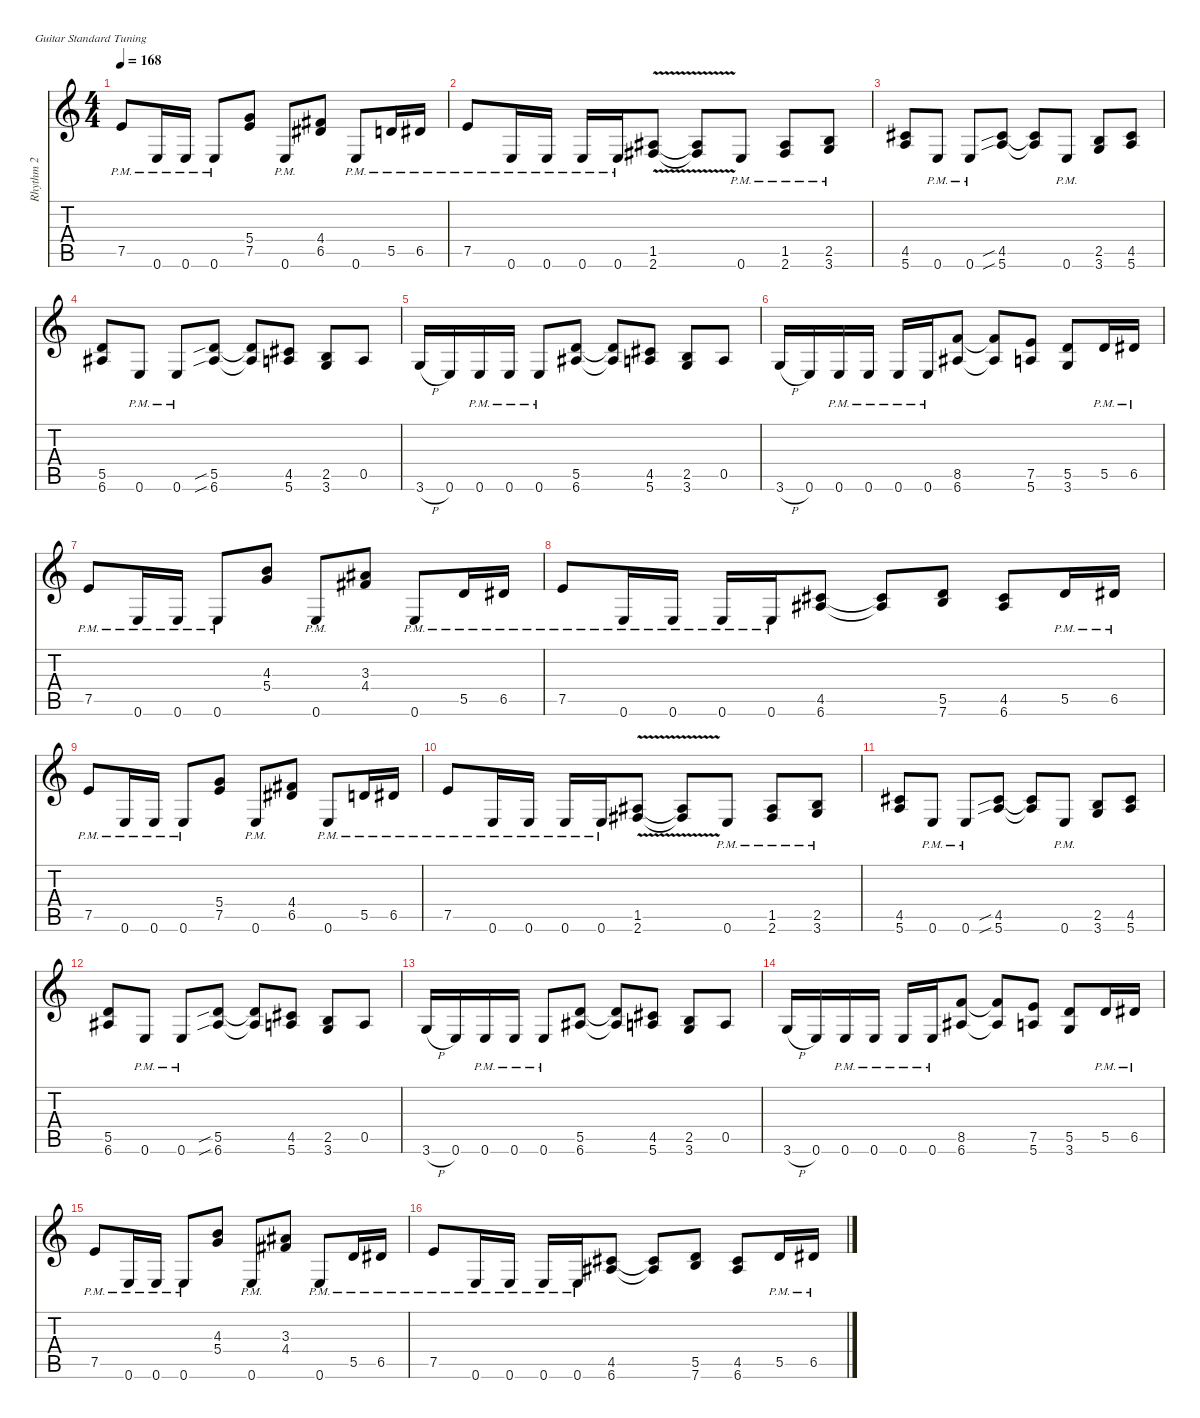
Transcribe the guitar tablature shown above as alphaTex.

\defaultSystemsLayout 4
\hideDynamics
\bracketExtendMode nobrackets
\firstSystemTrackNameMode fullname
\otherSystemsTrackNameOrientation horizontal
\track ("Rhythm 2" "dist.guit.") {defaultSystemsLayout 4 instrument distortionguitar}
\staff {score tabs}
\tuning (E4 B3 G3 D3 A2 E2)
\ts (4 4)
\tempo 168
\clef g2
\ks c
7.5{pm}.8{dy f beam Up} 0.6{pm}.16{beam Up} 0.6{pm}.16{beam Up} 0.6{pm}.8{beam Up} (5.4 7.5).8{beam Up} 0.6{pm}.8{beam Up} (4.4{acc #} 6.5{acc #}).8{beam Up} 0.6{pm}.8{beam Up} 5.5{pm}.16{beam Up} 6.5{pm acc #}.16{beam Up} |
7.5{pm}.8{beam Up} 0.6{pm}.16{beam Up} 0.6{pm}.16{beam Up} 0.6{pm}.16{beam Up} 0.6{pm}.16{beam Up} (1.5{v acc #} 2.6{v acc #}).8{beam Up} (1.5{v t acc #} 2.6{v t acc #}).8{beam Up} 0.6{pm}.8{beam Up} (1.5{pm acc #} 2.6{pm acc #}).8{beam Up} (2.5{pm} 3.6{pm}).8{beam Up} |
(4.5{acc #} 5.6).8{beam Up} 0.6{pm}.8{beam Up} 0.6{pm}.8{beam Up} (4.5{sib acc #} 5.6{sib}).8{beam Up} (4.5{t acc #} 5.6{t}).8{beam Up} 0.6{pm}.8{beam Up} (2.5 3.6).8{beam Up} (4.5{acc #} 5.6).8{beam Up} |
(5.5 6.6{acc #}).8{beam Up} 0.6{pm}.8{beam Up} 0.6{pm}.8{beam Up} (5.5{sib} 6.6{sib acc #}).8{beam Up} (5.5{t} 6.6{t acc #}).8{beam Up} (4.5{acc #} 5.6).8{beam Up} (2.5 3.6).8{beam Up} 0.5.8{beam Up} |
3.6{h}.16{beam Up} 0.6.16{beam Up} 0.6{pm}.16{beam Up} 0.6{pm}.16{beam Up} 0.6{pm}.8{beam Up} (5.5 6.6{acc #}).8{beam Up} (5.5{t} 6.6{t acc #}).8{beam Up} (4.5{acc #} 5.6).8{beam Up} (2.5 3.6).8{beam Up} 0.5.8{beam Up} |
3.6{h}.16{beam Up} 0.6.16{beam Up} 0.6{pm}.16{beam Up} 0.6{pm}.16{beam Up} 0.6{pm}.16{beam Up} 0.6{pm}.16{beam Up} (8.5 6.6{acc #}).8{beam Up} (8.5{t} 6.6{t acc #}).8{beam Up} (7.5 5.6).8{beam Up} (5.5 3.6).8{beam Up} 5.5{pm}.16{beam Up} 6.5{pm acc #}.16{beam Up} |
7.5{pm}.8{beam Up} 0.6{pm}.16{beam Up} 0.6{pm}.16{beam Up} 0.6{pm}.8{beam Up} (4.3 5.4).8{beam Up} 0.6{pm}.8{beam Up} (3.3{acc #} 4.4{acc #}).8{beam Up} 0.6{pm}.8{beam Up} 5.5{pm}.16{beam Up} 6.5{pm acc #}.16{beam Up} |
7.5{pm}.8{beam Up} 0.6{pm}.16{beam Up} 0.6{pm}.16{beam Up} 0.6{pm}.16{beam Up} 0.6{pm}.16{beam Up} (4.5{acc #} 6.6{acc #}).8{beam Up} (4.5{t acc #} 6.6{t acc #}).8{beam Up} (5.5 7.6).8{beam Up} (4.5{acc #} 6.6{acc #}).8{beam Up} 5.5{pm}.16{beam Up} 6.5{pm acc #}.16{beam Up} |
7.5{pm}.8{beam Up} 0.6{pm}.16{beam Up} 0.6{pm}.16{beam Up} 0.6{pm}.8{beam Up} (5.4 7.5).8{beam Up} 0.6{pm}.8{beam Up} (4.4{acc #} 6.5{acc #}).8{beam Up} 0.6{pm}.8{beam Up} 5.5{pm}.16{beam Up} 6.5{pm acc #}.16{beam Up} |
7.5{pm}.8{beam Up} 0.6{pm}.16{beam Up} 0.6{pm}.16{beam Up} 0.6{pm}.16{beam Up} 0.6{pm}.16{beam Up} (1.5{v acc #} 2.6{v acc #}).8{beam Up} (1.5{v t acc #} 2.6{v t acc #}).8{beam Up} 0.6{pm}.8{beam Up} (1.5{pm acc #} 2.6{pm acc #}).8{beam Up} (2.5{pm} 3.6{pm}).8{beam Up} |
(4.5{acc #} 5.6).8{beam Up} 0.6{pm}.8{beam Up} 0.6{pm}.8{beam Up} (4.5{sib acc #} 5.6{sib}).8{beam Up} (4.5{t acc #} 5.6{t}).8{beam Up} 0.6{pm}.8{beam Up} (2.5 3.6).8{beam Up} (4.5{acc #} 5.6).8{beam Up} |
(5.5 6.6{acc #}).8{beam Up} 0.6{pm}.8{beam Up} 0.6{pm}.8{beam Up} (5.5{sib} 6.6{sib acc #}).8{beam Up} (5.5{t} 6.6{t acc #}).8{beam Up} (4.5{acc #} 5.6).8{beam Up} (2.5 3.6).8{beam Up} 0.5.8{beam Up} |
3.6{h}.16{beam Up} 0.6.16{beam Up} 0.6{pm}.16{beam Up} 0.6{pm}.16{beam Up} 0.6{pm}.8{beam Up} (5.5 6.6{acc #}).8{beam Up} (5.5{t} 6.6{t acc #}).8{beam Up} (4.5{acc #} 5.6).8{beam Up} (2.5 3.6).8{beam Up} 0.5.8{beam Up} |
3.6{h}.16{beam Up} 0.6.16{beam Up} 0.6{pm}.16{beam Up} 0.6{pm}.16{beam Up} 0.6{pm}.16{beam Up} 0.6{pm}.16{beam Up} (8.5 6.6{acc #}).8{beam Up} (8.5{t} 6.6{t acc #}).8{beam Up} (7.5 5.6).8{beam Up} (5.5 3.6).8{beam Up} 5.5{pm}.16{beam Up} 6.5{pm acc #}.16{beam Up} |
7.5{pm}.8{beam Up} 0.6{pm}.16{beam Up} 0.6{pm}.16{beam Up} 0.6{pm}.8{beam Up} (4.3 5.4).8{beam Up} 0.6{pm}.8{beam Up} (3.3{acc #} 4.4{acc #}).8{beam Up} 0.6{pm}.8{beam Up} 5.5{pm}.16{beam Up} 6.5{pm acc #}.16{beam Up} |
7.5{pm}.8{beam Up} 0.6{pm}.16{beam Up} 0.6{pm}.16{beam Up} 0.6{pm}.16{beam Up} 0.6{pm}.16{beam Up} (4.5{acc #} 6.6{acc #}).8{beam Up} (4.5{t acc #} 6.6{t acc #}).8{beam Up} (5.5 7.6).8{beam Up} (4.5{acc #} 6.6{acc #}).8{beam Up} 5.5{pm}.16{beam Up} 6.5{pm acc #}.16{beam Up}
